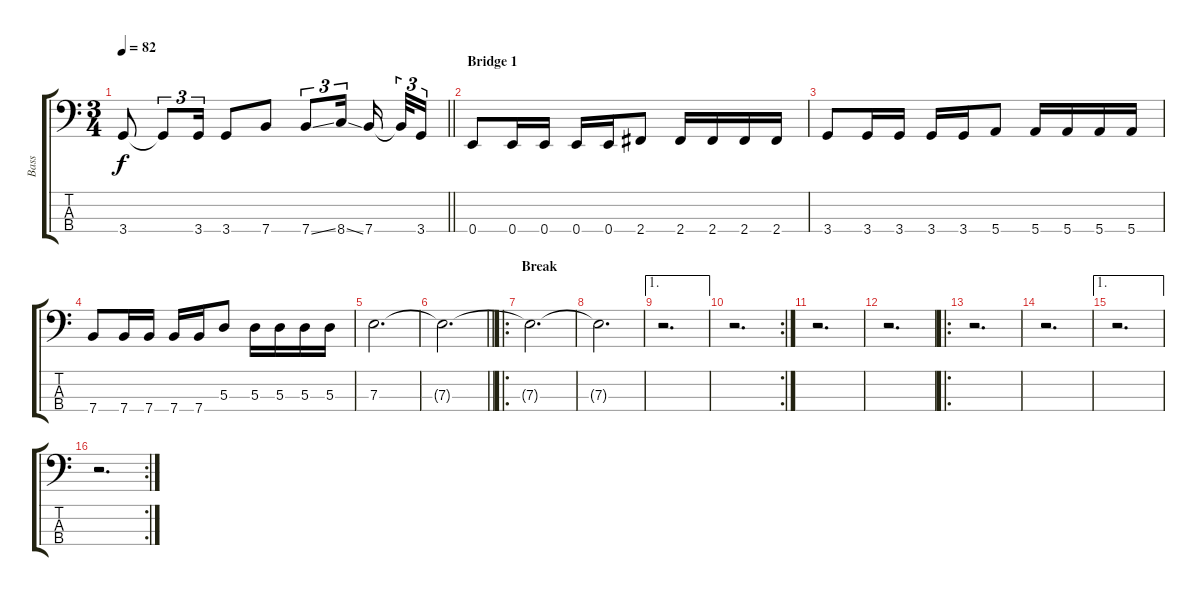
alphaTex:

\track ("Bass" "Bass") {instrument electricbassfinger}
\staff {score tabs}
\tuning (G2 D2 A1 E1) {hide}
\ts (3 4)
\tempo 82
\clef f4
\barLineRight lightlight
\ks c
3.4.8{dy f} 3.4{t}.8{tu (3 2)} 3.4.16{tu (3 2)} 3.4.8 7.4.8 7.4{ss}.8{tu (3 2)} 8.4{ss}.16{tu (3 2) beam splitsecondary} 7.4.16{beam splitsecondary} 7.4{t}.32{tu (3 2)} 3.4.16{tu (3 2)} |
\section ("" "Bridge 1")
0.4.8 0.4.16 0.4.16 0.4.16 0.4.16 2.4.8 2.4.16 2.4.16 2.4.16 2.4.16 |
3.4.8 3.4.16 3.4.16 3.4.16 3.4.16 5.4.8 5.4.16 5.4.16 5.4.16 5.4.16 |
7.4.8 7.4.16 7.4.16 7.4.16 7.4.16 5.3.8 5.3.16 5.3.16 5.3.16 5.3.16 |
7.3.2{d} |
\barLineRight lightlight
7.3{t}.2{d} |
\ro
\section ("" "Break")
7.3{t}.2{d} |
7.3{t}.2{d} |
\ae 1
r.2{d} |
\rc 2
r.2{d} |
r.2{d} |
r.2{d} |
\ro
r.2{d} |
r.2{d} |
\ae 1
r.2{d} |
\rc 2
r.2{d}
